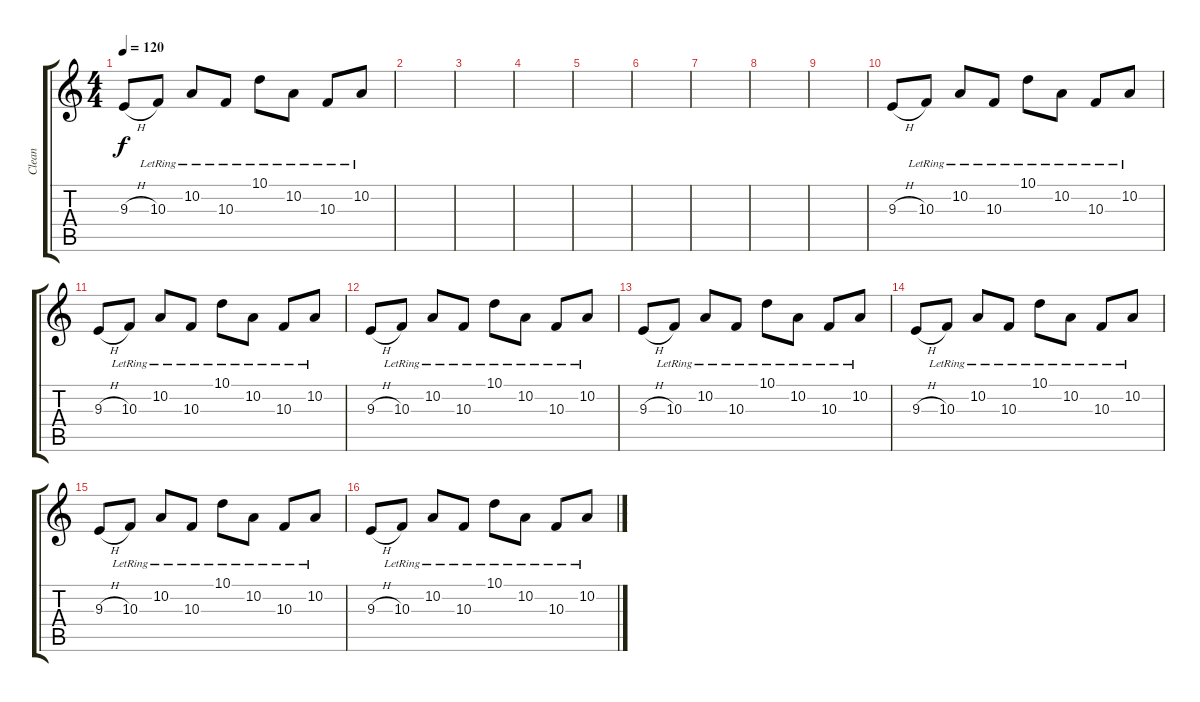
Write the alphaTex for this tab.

\track ("Clean" "Clean") {instrument orchestralharp}
\staff {score tabs}
\tuning (E4 B3 G3 D3 A2 D2) {hide}
\ts (4 4)
\tempo 120
\clef g2
\ks c
9.3{h}.8{dy f} 10.3{lr}.8 10.2{lr}.8 10.3{lr}.8 10.1{lr}.8 10.2{lr}.8 10.3{lr}.8 10.2{lr}.8 |
|
|
|
|
|
|
|
|
9.3{h}.8 10.3{lr}.8 10.2{lr}.8 10.3{lr}.8 10.1{lr}.8 10.2{lr}.8 10.3{lr}.8 10.2{lr}.8 |
9.3{h}.8 10.3{lr}.8 10.2{lr}.8 10.3{lr}.8 10.1{lr}.8 10.2{lr}.8 10.3{lr}.8 10.2{lr}.8 |
9.3{h}.8 10.3{lr}.8 10.2{lr}.8 10.3{lr}.8 10.1{lr}.8 10.2{lr}.8 10.3{lr}.8 10.2{lr}.8 |
9.3{h}.8 10.3{lr}.8 10.2{lr}.8 10.3{lr}.8 10.1{lr}.8 10.2{lr}.8 10.3{lr}.8 10.2{lr}.8 |
9.3{h}.8 10.3{lr}.8 10.2{lr}.8 10.3{lr}.8 10.1{lr}.8 10.2{lr}.8 10.3{lr}.8 10.2{lr}.8 |
9.3{h}.8 10.3{lr}.8 10.2{lr}.8 10.3{lr}.8 10.1{lr}.8 10.2{lr}.8 10.3{lr}.8 10.2{lr}.8 |
9.3{h}.8 10.3{lr}.8 10.2{lr}.8 10.3{lr}.8 10.1{lr}.8 10.2{lr}.8 10.3{lr}.8 10.2{lr}.8
